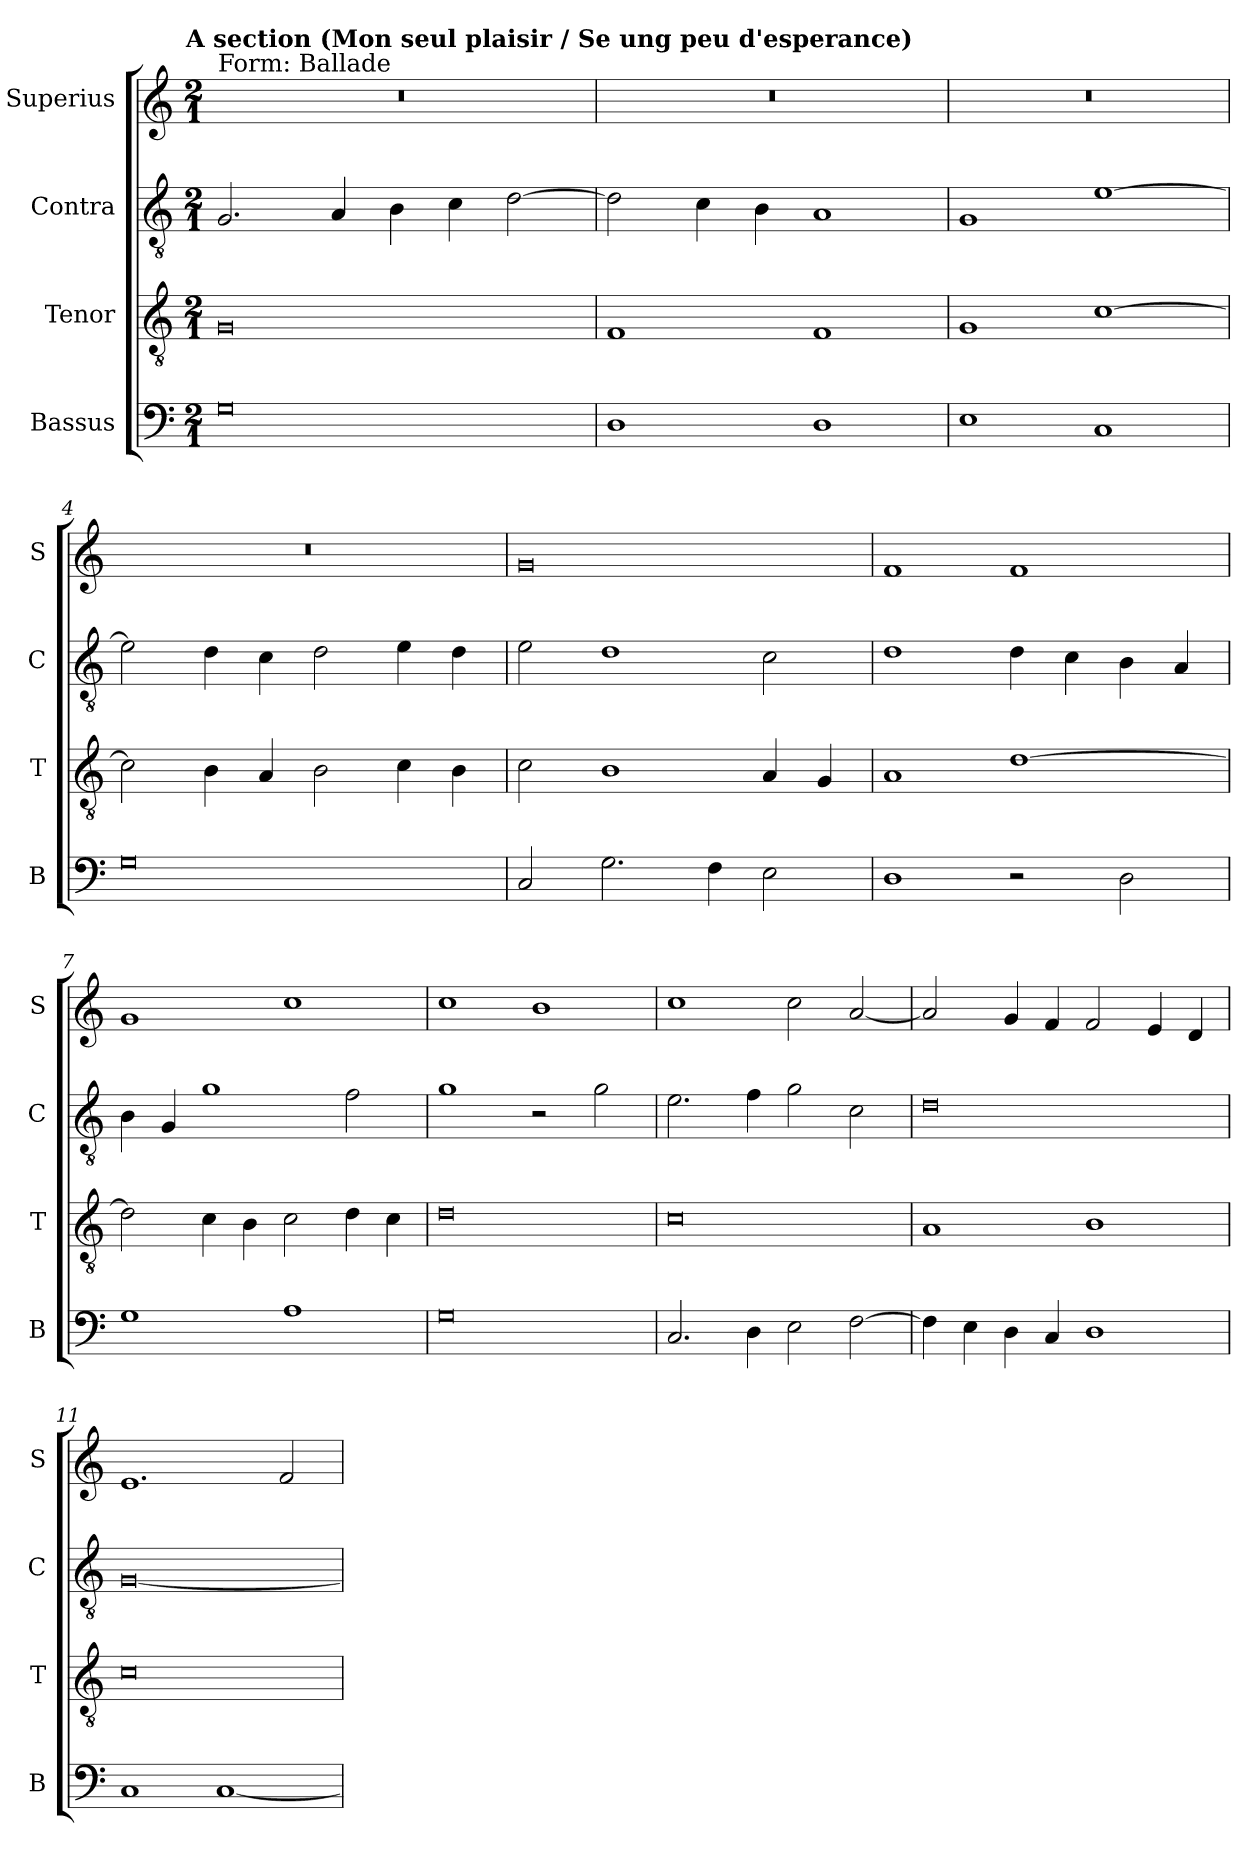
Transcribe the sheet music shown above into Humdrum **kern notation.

**kern	**kern	**kern	**kern
*part4	*part3	*part2	*part1
*staff4	*staff3	*staff2	*staff1
*I"Bassus	*I"Tenor	*I"Contra	*I"Superius
*I'B	*I'T	*I'C	*I'S
*clefF4	*clefGv2	*clefGv2	*clefG2
*k[]	*k[]	*k[]	*k[]
!!LO:TX:omd:t=A section (Mon seul plaisir / Se ung peu d'esperance)
*M2/1	*M2/1	*M2/1	*M2/1
=1	=1	=1	=1
!	!	!	!LO:TX:a:t=Form&colon; Ballade
0G	0G	2.G/	0r
.	.	4A/	.
.	.	4B\	.
.	.	4c\	.
.	.	[2d\	.
=2	=2	=2	=2
1D	1F	2d\]	0r
.	.	4c\	.
.	.	4B\	.
1D	1F	1A	.
=3	=3	=3	=3
1E	1G	1G	0r
1C	[1c	[1e	.
=4	=4	=4	=4
0G	2c\]	2e\]	0r
.	4B\	4d\	.
.	4A/	4c\	.
.	2B\	2d\	.
.	4c\	4e\	.
.	4B\	4d\	.
=5	=5	=5	=5
2C/	2c\	2e\	0g
2.G\	1B	1d	.
4F\	.	.	.
2E\	4A/	2c\	.
.	4G/	.	.
=6	=6	=6	=6
1D	1A	1d	1f
2r	[1d	4d\	1f
.	.	4c\	.
2D\	.	4B\	.
.	.	4A/	.
=7	=7	=7	=7
1G	2d\]	4B\	1g
.	.	4G/	.
.	4c\	1g	.
.	4B\	.	.
1A	2c\	.	1cc
.	4d\	2f\	.
.	4c\	.	.
=8	=8	=8	=8
0G	0d	1g	1cc
.	.	2r	1b
.	.	2g\	.
=9	=9	=9	=9
2.C/	0c	2.e\	1cc
4D\	.	4f\	.
2E\	.	2g\	2cc\
[2F\	.	2c\	[2a/
=10	=10	=10	=10
4F\]	1A	0d	2a/]
4E\	.	.	.
4D\	.	.	4g/
4C/	.	.	4f/
1D	1B	.	2f/
.	.	.	4e/
.	.	.	4d/
=11	=11	=11	=11
1C	0c	[0G	1.e
[1C	.	.	.
.	.	.	2f/
=	=	=	=
*-	*-	*-	*-
